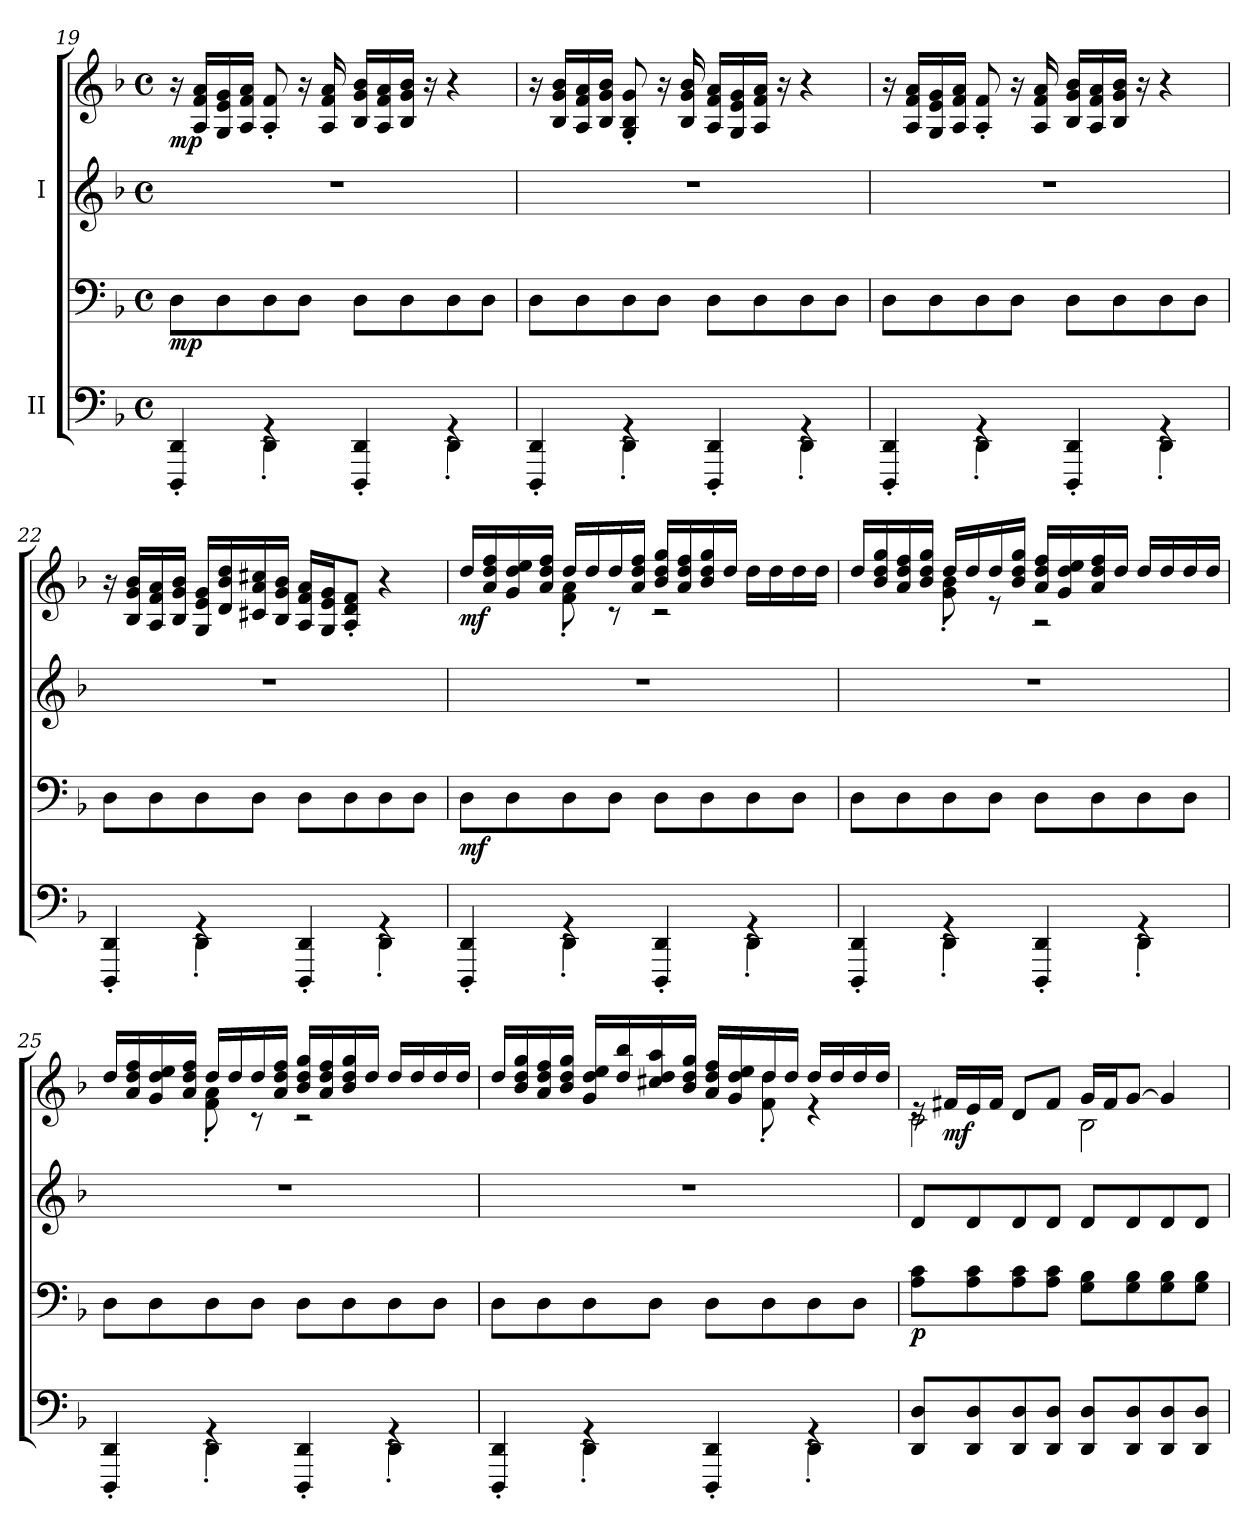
**kern	**kern	**dynam	**kern	**kern	**dynam
*part2	*part2	*part2	*part1	*part1	*part1
*staff4	*staff3	*staff3/4	*staff2	*staff1	*staff1/2
*I"II	*	*	*I"I	*	*
*clefF4	*clefF4	*	*clefG2	*clefG2	*
*k[b-]	*k[b-]	*	*k[b-]	*k[b-]	*
*M4/4	*M4/4	*	*M4/4	*M4/4	*
*met(c)	*met(c)	*	*met(c)	*met(c)	*
=19	=19	=19	=19	=19	=19
*^	*	*	*	*	*
!	!	!	!LO:DY:b	!	!	!LO:DY:b
4DDD/' 4DD/'	4ryy	8D\L	mp	1r	16r	mp
.	.	.	.	.	16A/ 16f/ 16a/LL	.
.	.	8D\	.	.	16G/ 16e/ 16g/	.
.	.	.	.	.	16A/ 16f/ 16a/JJ	.
4rGG	4DD'\	8D\	.	.	8A/' 8f/'	.
.	.	8D\J	.	.	16r	.
.	.	.	.	.	16A/ 16f/ 16a/	.
4DDD/' 4DD/'	4ryy	8D\L	.	.	16B-/ 16g/ 16b-/LL	.
.	.	.	.	.	16A/ 16f/ 16a/	.
.	.	8D\	.	.	16B-/ 16g/ 16b-/JJ	.
.	.	.	.	.	16r	.
4rGG	4DD'\	8D\	.	.	4r	.
.	.	8D\J	.	.	.	.
=20	=20	=20	=20	=20	=20	=20
4DDD/' 4DD/'	4ryy	8D\L	.	1r	16r	.
.	.	.	.	.	16B-/ 16g/ 16b-/LL	.
.	.	8D\	.	.	16A/ 16f/ 16a/	.
.	.	.	.	.	16B-/ 16g/ 16b-/JJ	.
4rGG	4DD'\	8D\	.	.	8G/' 8B-/' 8g/'	.
.	.	8D\J	.	.	16r	.
.	.	.	.	.	16B-/ 16g/ 16b-/	.
4DDD/' 4DD/'	4ryy	8D\L	.	.	16A/ 16f/ 16a/LL	.
.	.	.	.	.	16G/ 16e/ 16g/	.
.	.	8D\	.	.	16A/ 16f/ 16a/JJ	.
.	.	.	.	.	16r	.
4rGG	4DD'\	8D\	.	.	4r	.
.	.	8D\J	.	.	.	.
!!LO:LB:g=z
=21	=21	=21	=21	=21	=21	=21
4DDD/' 4DD/'	4ryy	8D\L	.	1r	16r	.
.	.	.	.	.	16A/ 16f/ 16a/LL	.
.	.	8D\	.	.	16G/ 16e/ 16g/	.
.	.	.	.	.	16A/ 16f/ 16a/JJ	.
4rGG	4DD'\	8D\	.	.	8A/' 8f/'	.
.	.	8D\J	.	.	16r	.
.	.	.	.	.	16A/ 16f/ 16a/	.
4DDD/' 4DD/'	4ryy	8D\L	.	.	16B-/ 16g/ 16b-/LL	.
.	.	.	.	.	16A/ 16f/ 16a/	.
.	.	8D\	.	.	16B-/ 16g/ 16b-/JJ	.
.	.	.	.	.	16r	.
4rGG	4DD'\	8D\	.	.	4r	.
.	.	8D\J	.	.	.	.
=22	=22	=22	=22	=22	=22	=22
4DDD/' 4DD/'	4ryy	8D\L	.	1r	16r	.
.	.	.	.	.	16B-/ 16g/ 16b-/LL	.
.	.	8D\	.	.	16A/ 16f/ 16a/	.
.	.	.	.	.	16B-/ 16g/ 16b-/JJ	.
4rGG	4DD'\	8D\	.	.	16G/ 16e/ 16g/LL	.
.	.	.	.	.	16d/ 16b-/ 16dd/	.
.	.	8D\J	.	.	16c#X/ 16a/ 16cc#X/	.
.	.	.	.	.	16B-/ 16g/ 16b-/JJ	.
4DDD/' 4DD/'	4ryy	8D\L	.	.	16A/ 16f/ 16a/LL	.
.	.	.	.	.	16G/ 16e/ 16g/J	.
.	.	8D\	.	.	8A/' 8d/' 8f/'J	.
4rGG	4DD'\	8D\	.	.	4r	.
.	.	8D\J	.	.	.	.
=23	=23	=23	=23	=23	=23	=23
*	*	*	*	*	*^	*
!	!	!	!LO:DY:b	!	!	!	!LO:DY:b
4DDD/' 4DD/'	4ryy	8D\L	mf	1r	16dd/LL	4ryy	mf
.	.	.	.	.	16a/ 16dd/ 16ff/	.	.
.	.	8D\	.	.	16g/ 16dd/ 16ee/	.	.
.	.	.	.	.	16a/ 16dd/ 16ff/JJ	.	.
4rGG	4DD'\	8D\	.	.	16dd/LL	8f\' 8a\'	.
.	.	.	.	.	16dd/	.	.
.	.	8D\J	.	.	16dd/	8r	.
.	.	.	.	.	16a/ 16dd/ 16ff/JJ	.	.
4DDD/' 4DD/'	4ryy	8D\L	.	.	16b-/ 16dd/ 16gg/LL	2r	.
.	.	.	.	.	16a/ 16dd/ 16ff/	.	.
.	.	8D\	.	.	16b-/ 16dd/ 16gg/	.	.
.	.	.	.	.	16dd/JJ	.	.
4rGG	4DD'\	8D\	.	.	16dd\LL	.	.
.	.	.	.	.	16dd\	.	.
.	.	8D\J	.	.	16dd\	.	.
.	.	.	.	.	16dd\JJ	.	.
!!LO:LB:g=z	!!
=24	=24	=24	=24	=24	=24	=24	=24
4DDD/' 4DD/'	4ryy	8D\L	.	1r	16dd/LL	4ryy	.
.	.	.	.	.	16b-/ 16dd/ 16gg/	.	.
.	.	8D\	.	.	16a/ 16dd/ 16ff/	.	.
.	.	.	.	.	16b-/ 16dd/ 16gg/JJ	.	.
4rGG	4DD'\	8D\	.	.	16dd/LL	8g\' 8b-\'	.
.	.	.	.	.	16dd/	.	.
.	.	8D\J	.	.	16dd/	8r	.
.	.	.	.	.	16b-/ 16dd/ 16gg/JJ	.	.
4DDD/' 4DD/'	4ryy	8D\L	.	.	16a/ 16dd/ 16ff/LL	2r	.
.	.	.	.	.	16g/ 16dd/ 16ee/	.	.
.	.	8D\	.	.	16a/ 16dd/ 16ff/	.	.
.	.	.	.	.	16dd/JJ	.	.
4rGG	4DD'\	8D\	.	.	16dd/LL	.	.
.	.	.	.	.	16dd/	.	.
.	.	8D\J	.	.	16dd/	.	.
.	.	.	.	.	16dd/JJ	.	.
=25	=25	=25	=25	=25	=25	=25	=25
4DDD/' 4DD/'	4ryy	8D\L	.	1r	16dd/LL	4ryy	.
.	.	.	.	.	16a/ 16dd/ 16ff/	.	.
.	.	8D\	.	.	16g/ 16dd/ 16ee/	.	.
.	.	.	.	.	16a/ 16dd/ 16ff/JJ	.	.
4rGG	4DD'\	8D\	.	.	16dd/LL	8f\' 8a\'	.
.	.	.	.	.	16dd/	.	.
.	.	8D\J	.	.	16dd/	8r	.
.	.	.	.	.	16a/ 16dd/ 16ff/JJ	.	.
4DDD/' 4DD/'	4ryy	8D\L	.	.	16b-/ 16dd/ 16gg/LL	2r	.
.	.	.	.	.	16a/ 16dd/ 16ff/	.	.
.	.	8D\	.	.	16b-/ 16dd/ 16gg/	.	.
.	.	.	.	.	16dd/JJ	.	.
4rGG	4DD'\	8D\	.	.	16dd/LL	.	.
.	.	.	.	.	16dd/	.	.
.	.	8D\J	.	.	16dd/	.	.
.	.	.	.	.	16dd/JJ	.	.
=26	=26	=26	=26	=26	=26	=26	=26
4DDD/' 4DD/'	4ryy	8D\L	.	1r	16dd/LL	8ryy	.
.	.	.	.	.	16b-/ 16dd/ 16gg/	.	.
*	*	*	*	*	*v	*v	*
.	.	8D\	.	.	16a/ 16dd/ 16ff/	.
.	.	.	.	.	16b-/ 16dd/ 16gg/JJ	.
4rGG	4DD'\	8D\	.	.	16g/ 16dd/ 16ee/LL	.
.	.	.	.	.	16dd/ 16bb-/	.
.	.	8D\J	.	.	16cc#X/ 16dd/ 16aa/	.
.	.	.	.	.	16b-/ 16dd/ 16gg/JJ	.
4DDD/' 4DD/'	4ryy	8D\L	.	.	16a/ 16dd/ 16ff/LL	.
.	.	.	.	.	16g/ 16dd/ 16ee/	.
*	*	*	*	*	*^	*
.	.	8D\	.	.	16dd/	8f\' 8dd\'	.
.	.	.	.	.	16dd/JJ	.	.
4rGG	4DD'\	8D\	.	.	16dd/LL	4r	.
.	.	.	.	.	16dd/	.	.
.	.	8D\J	.	.	16dd/	.	.
.	.	.	.	.	16dd/JJ	.	.
*v	*v	*	*	*	*	*	*
!!LO:PB:g=z	!!
=27	=27	=27	=27	=27	=27	=27
!	!	!LO:DY:b	!	!	!	!LO:DY:b=2
8DD/ 8D/L	8A\ 8c\L	p	8d/L	16re	2c\	other-dynamics
!	!	!	!	!	!	!LO:DY:b
.	.	.	.	16f#X/LL	.	mf
8DD/ 8D/	8A\ 8c\	.	8d/	16e/	.	.
.	.	.	.	16f#/JJ	.	.
8DD/ 8D/	8A\ 8c\	.	8d/	8d/L	.	.
8DD/ 8D/J	8A\ 8c\J	.	8d/J	8f#/J	.	.
8DD/ 8D/L	8G\ 8B-\L	.	8d/L	16g/LL	2B-\	.
.	.	.	.	16f#/J	.	.
8DD/ 8D/	8G\ 8B-\	.	8d/	[8g/J	.	.
8DD/ 8D/	8G\ 8B-\	.	8d/	4g/]	.	.
8DD/ 8D/J	8G\ 8B-\J	.	8d/J	.	.	.
*	*	*	*	*v	*v	*
=	=	=	=	=	=
*-	*-	*-	*-	*-	*-
